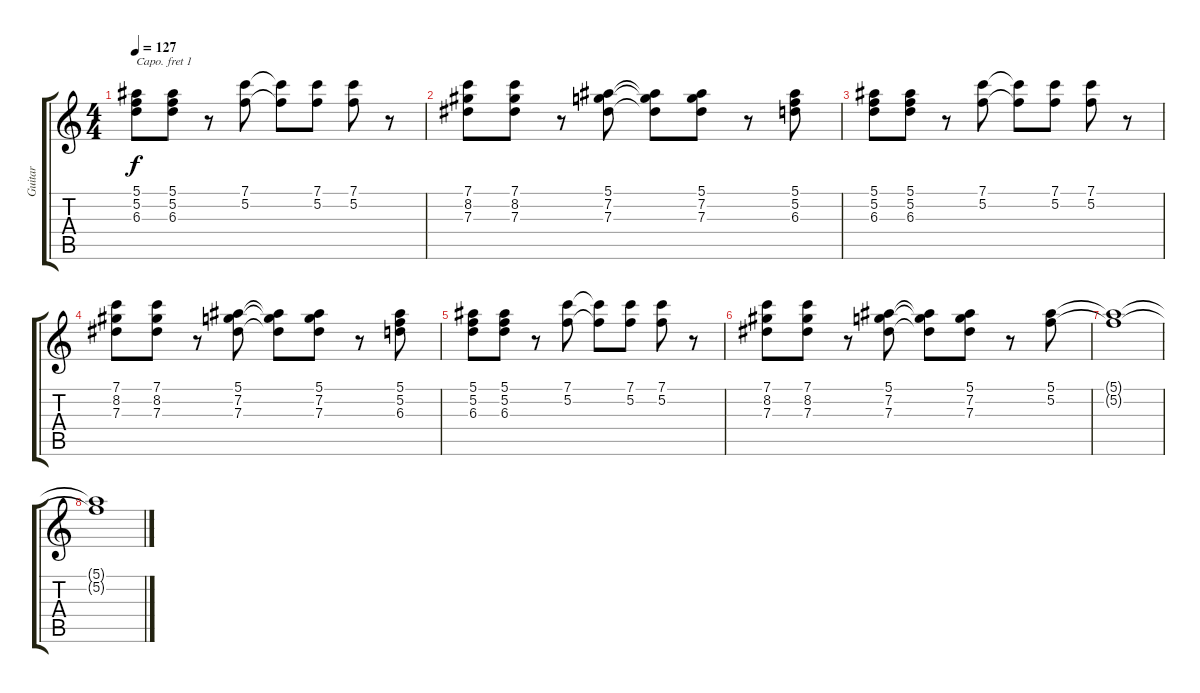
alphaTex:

\track ("Guitar" "Guitar") {instrument acousticguitarsteel}
\staff {score tabs}
\capo 1
\tuning (E4 B3 G3 D3 A2 E2) {hide}
\ts (4 4)
\tempo 127
\clef g2
\ks c
(5.1 5.2 6.3).8{dy f volume 9} (5.1 5.2 6.3).8 r.8 (7.1 5.2).8 (7.1{t} 5.2{t}).8 (7.1 5.2).8 (7.1 5.2).8 r.8 |
(7.1 8.2 7.3).8 (7.1 8.2 7.3).8 r.8 (5.1 7.2 7.3).8 (5.1{t} 7.2{t} 7.3{t}).8 (5.1 7.2 7.3).8 r.8 (5.1 5.2 6.3).8 |
(5.1 5.2 6.3).8 (5.1 5.2 6.3).8 r.8 (7.1 5.2).8 (7.1{t} 5.2{t}).8 (7.1 5.2).8 (7.1 5.2).8 r.8 |
(7.1 8.2 7.3).8 (7.1 8.2 7.3).8 r.8 (5.1 7.2 7.3).8 (5.1{t} 7.2{t} 7.3{t}).8 (5.1 7.2 7.3).8 r.8 (5.1 5.2 6.3).8 |
(5.1 5.2 6.3).8 (5.1 5.2 6.3).8 r.8 (7.1 5.2).8 (7.1{t} 5.2{t}).8 (7.1 5.2).8 (7.1 5.2).8 r.8 |
(7.1 8.2 7.3).8 (7.1 8.2 7.3).8 r.8 (5.1 7.2 7.3).8 (5.1{t} 7.2{t} 7.3{t}).8 (5.1 7.2 7.3).8 r.8 (5.1 5.2).8 |
(5.1{t} 5.2{t}).1 |
(5.1{t} 5.2{t}).1
